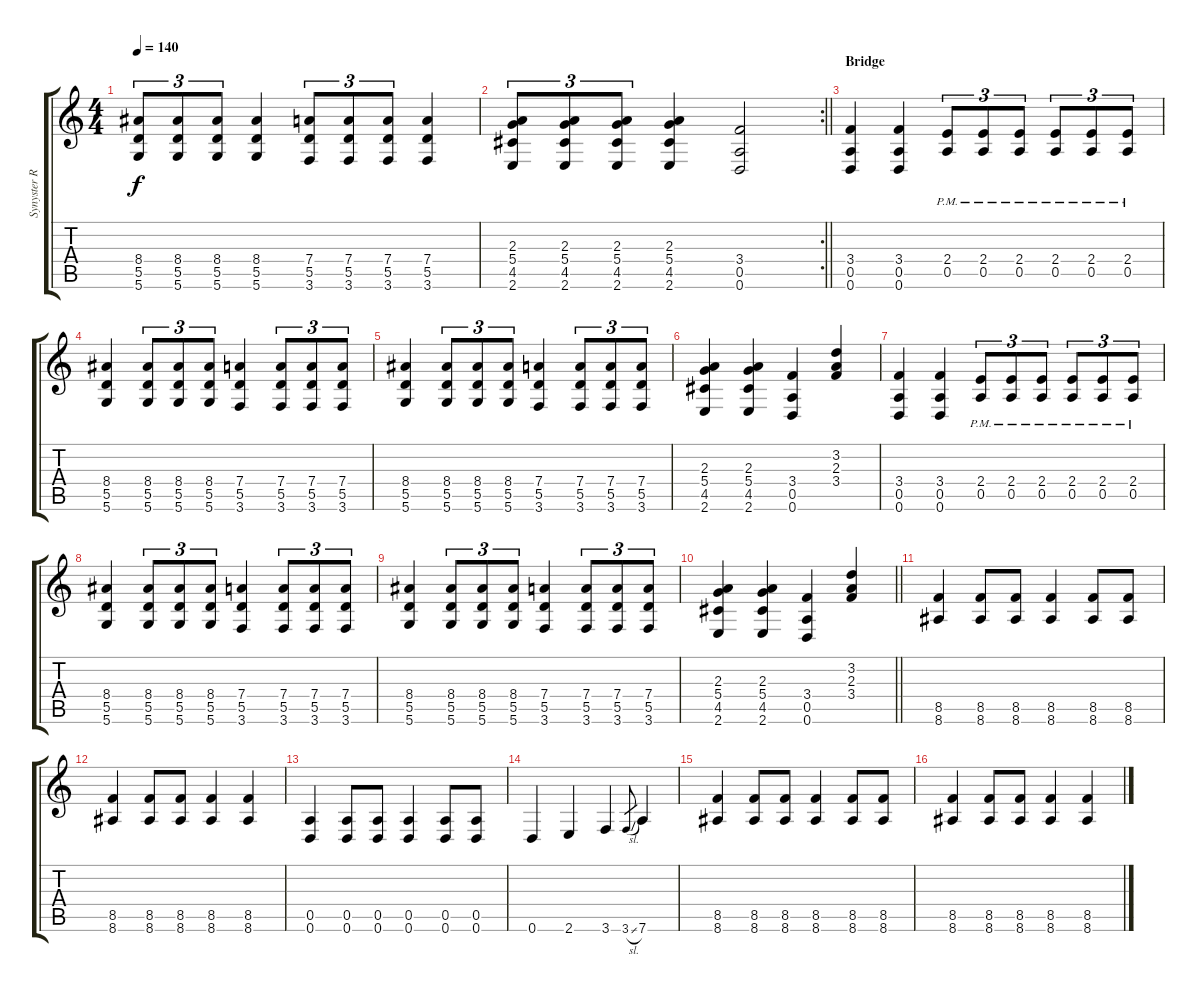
\track ("Synyster Rhy" "Synyster R") {instrument distortionguitar}
\staff {score tabs}
\tuning (E4 B3 G3 D3 A2 D2) {hide}
\ts (4 4)
\tempo 140
\clef g2
\ks c
(8.4 5.5 5.6).8{tu (3 2) dy f} (8.4 5.5 5.6).8{tu (3 2)} (8.4 5.5 5.6).8{tu (3 2)} (8.4 5.5 5.6).4 (7.4 5.5 3.6).8{tu (3 2)} (7.4 5.5 3.6).8{tu (3 2)} (7.4 5.5 3.6).8{tu (3 2)} (7.4 5.5 3.6).4 |
\rc 2
\barLineRight lightlight
(2.3 5.4 4.5 2.6).8{tu (3 2)} (2.3 5.4 4.5 2.6).8{tu (3 2)} (2.3 5.4 4.5 2.6).8{tu (3 2)} (2.3 5.4 4.5 2.6).4 (3.4 0.5 0.6).2 |
\section ("" "Bridge")
(3.4 0.5 0.6).4 (3.4 0.5 0.6).4 (2.4{pm} 0.5{pm}).8{tu (3 2)} (2.4{pm} 0.5{pm}).8{tu (3 2)} (2.4{pm} 0.5{pm}).8{tu (3 2)} (2.4{pm} 0.5{pm}).8{tu (3 2)} (2.4{pm} 0.5{pm}).8{tu (3 2)} (2.4{pm} 0.5{pm}).8{tu (3 2)} |
(8.4 5.5 5.6).4 (8.4 5.5 5.6).8{tu (3 2)} (8.4 5.5 5.6).8{tu (3 2)} (8.4 5.5 5.6).8{tu (3 2)} (7.4 5.5 3.6).4 (7.4 5.5 3.6).8{tu (3 2)} (7.4 5.5 3.6).8{tu (3 2)} (7.4 5.5 3.6).8{tu (3 2)} |
(8.4 5.5 5.6).4 (8.4 5.5 5.6).8{tu (3 2)} (8.4 5.5 5.6).8{tu (3 2)} (8.4 5.5 5.6).8{tu (3 2)} (7.4 5.5 3.6).4 (7.4 5.5 3.6).8{tu (3 2)} (7.4 5.5 3.6).8{tu (3 2)} (7.4 5.5 3.6).8{tu (3 2)} |
(2.3 5.4 4.5 2.6).4 (2.3 5.4 4.5 2.6).4 (3.4 0.5 0.6).4 (3.2 2.3 3.4).4 |
(3.4 0.5 0.6).4 (3.4 0.5 0.6).4 (2.4{pm} 0.5{pm}).8{tu (3 2)} (2.4{pm} 0.5{pm}).8{tu (3 2)} (2.4{pm} 0.5{pm}).8{tu (3 2)} (2.4{pm} 0.5{pm}).8{tu (3 2)} (2.4{pm} 0.5{pm}).8{tu (3 2)} (2.4{pm} 0.5{pm}).8{tu (3 2)} |
(8.4 5.5 5.6).4 (8.4 5.5 5.6).8{tu (3 2)} (8.4 5.5 5.6).8{tu (3 2)} (8.4 5.5 5.6).8{tu (3 2)} (7.4 5.5 3.6).4 (7.4 5.5 3.6).8{tu (3 2)} (7.4 5.5 3.6).8{tu (3 2)} (7.4 5.5 3.6).8{tu (3 2)} |
(8.4 5.5 5.6).4 (8.4 5.5 5.6).8{tu (3 2)} (8.4 5.5 5.6).8{tu (3 2)} (8.4 5.5 5.6).8{tu (3 2)} (7.4 5.5 3.6).4 (7.4 5.5 3.6).8{tu (3 2)} (7.4 5.5 3.6).8{tu (3 2)} (7.4 5.5 3.6).8{tu (3 2)} |
\barLineRight lightlight
(2.3 5.4 4.5 2.6).4 (2.3 5.4 4.5 2.6).4 (3.4 0.5 0.6).4 (3.2 2.3 3.4).4 |
(8.5 8.6).4 (8.5 8.6).8 (8.5 8.6).8 (8.5 8.6).4 (8.5 8.6).8 (8.5 8.6).8 |
(8.5 8.6).4 (8.5 8.6).8 (8.5 8.6).8 (8.5 8.6).4 (8.5 8.6).4 |
(0.5 0.6).4 (0.5 0.6).8 (0.5 0.6).8 (0.5 0.6).4 (0.5 0.6).8 (0.5 0.6).8 |
0.6.4 2.6.4 3.6.4 3.6{sl}.8{gr} 7.6.4 |
(8.5 8.6).4 (8.5 8.6).8 (8.5 8.6).8 (8.5 8.6).4 (8.5 8.6).8 (8.5 8.6).8 |
(8.5 8.6).4 (8.5 8.6).8 (8.5 8.6).8 (8.5 8.6).4 (8.5 8.6).4
